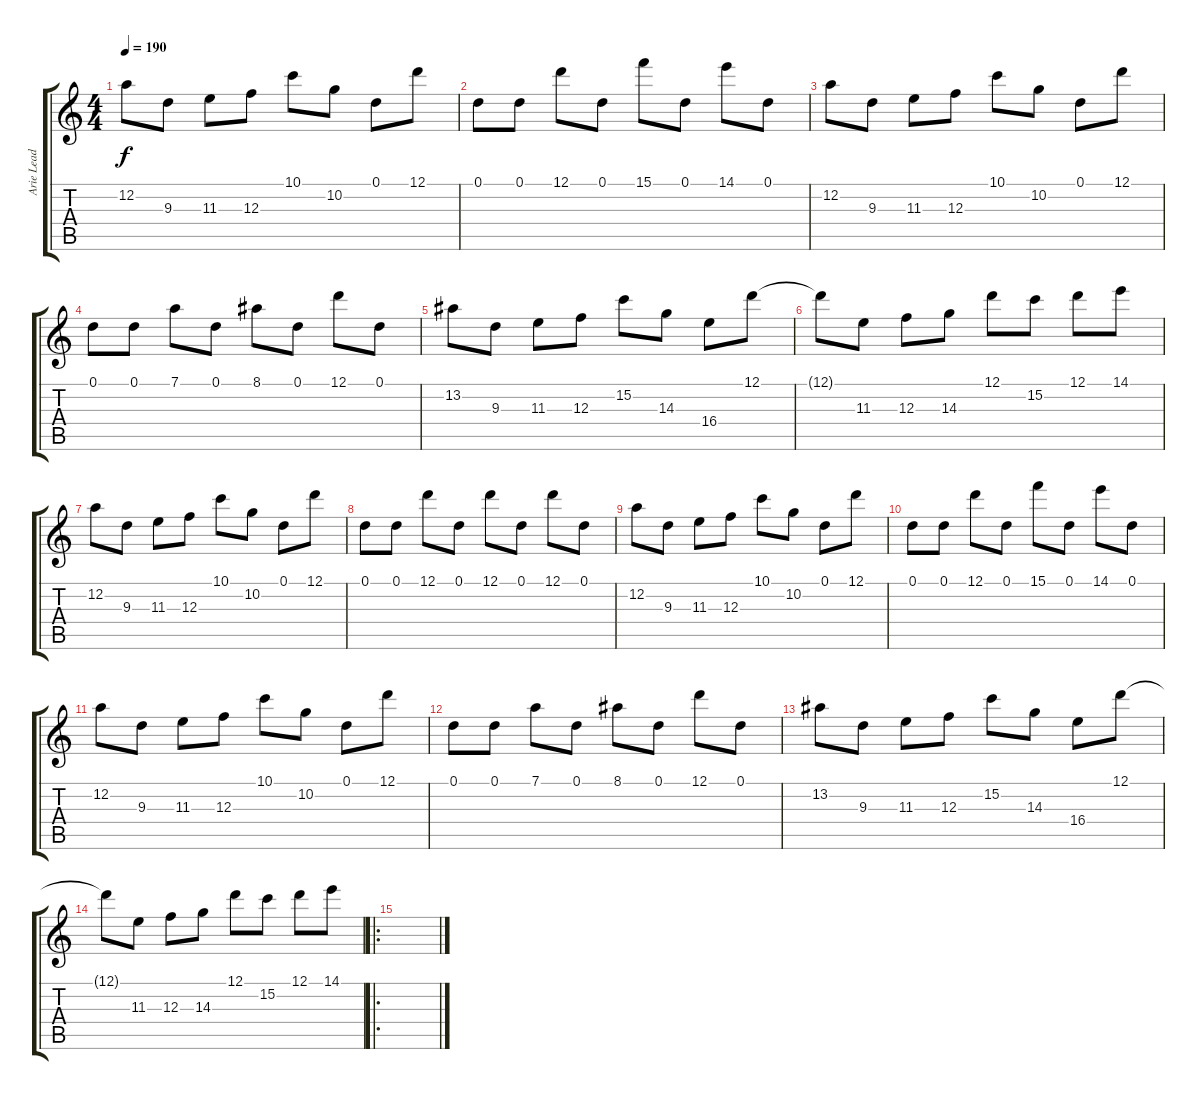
\track ("Arie Lead" "Arie Lead") {instrument distortionguitar}
\staff {score tabs}
\tuning (D4 A3 F3 C3 G2 D2) {hide}
\ts (4 4)
\tempo 190
\clef g2
\ks c
12.2.8{dy f} 9.3.8 11.3.8 12.3.8 10.1.8 10.2.8 0.1.8 12.1.8 |
0.1.8 0.1.8 12.1.8 0.1.8 15.1.8 0.1.8 14.1.8 0.1.8 |
12.2.8 9.3.8 11.3.8 12.3.8 10.1.8 10.2.8 0.1.8 12.1.8 |
0.1.8 0.1.8 7.1.8 0.1.8 8.1.8 0.1.8 12.1.8 0.1.8 |
13.2.8 9.3.8 11.3.8 12.3.8 15.2.8 14.3.8 16.4.8 12.1.8 |
12.1{t}.8 11.3.8 12.3.8 14.3.8 12.1.8 15.2.8 12.1.8 14.1.8 |
12.2.8 9.3.8 11.3.8 12.3.8 10.1.8 10.2.8 0.1.8 12.1.8 |
0.1.8 0.1.8 12.1.8 0.1.8 12.1.8 0.1.8 12.1.8 0.1.8 |
12.2.8 9.3.8 11.3.8 12.3.8 10.1.8 10.2.8 0.1.8 12.1.8 |
0.1.8 0.1.8 12.1.8 0.1.8 15.1.8 0.1.8 14.1.8 0.1.8 |
12.2.8 9.3.8 11.3.8 12.3.8 10.1.8 10.2.8 0.1.8 12.1.8 |
0.1.8 0.1.8 7.1.8 0.1.8 8.1.8 0.1.8 12.1.8 0.1.8 |
13.2.8 9.3.8 11.3.8 12.3.8 15.2.8 14.3.8 16.4.8 12.1.8 |
12.1{t}.8 11.3.8 12.3.8 14.3.8 12.1.8 15.2.8 12.1.8 14.1.8 |
\ro
